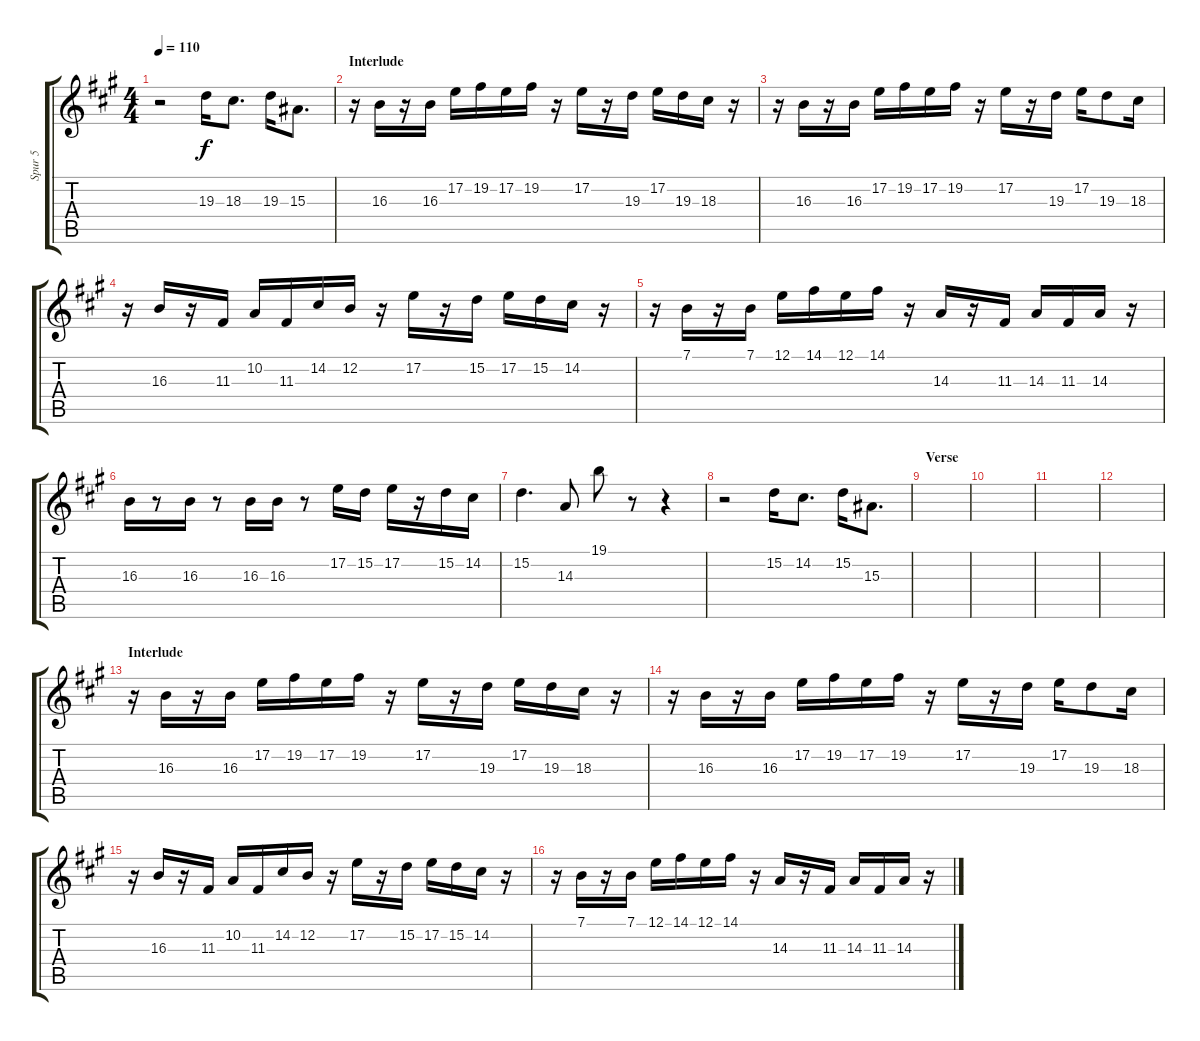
\track ("Spur 5" "Spur 5") {instrument trumpet}
\staff {score tabs}
\tuning (E4 B3 G3 D3 A2 E2) {hide}
\ts (4 4)
\tempo 110
\clef g2
\ks a
r.2{dy f instrument trumpet} 19.3.16 18.3.8{d} 19.3.16 15.3.8{d} |
\section ("" "Interlude")
r.16 16.3.16 r.16 16.3.16 17.2.16 19.2.16 17.2.16 19.2.16 r.16 17.2.16 r.16 19.3.16 17.2.16 19.3.16 18.3.16 r.16 |
r.16 16.3.16 r.16 16.3.16 17.2.16 19.2.16 17.2.16 19.2.16 r.16 17.2.16 r.16 19.3.16 17.2.16 19.3.8 18.3.16 |
r.16 16.3.16 r.16 11.3.16 10.2.16 11.3.16 14.2.16 12.2.16 r.16 17.2.16 r.16 15.2.16 17.2.16 15.2.16 14.2.16 r.16 |
r.16 7.1.16 r.16 7.1.16 12.1.16 14.1.16 12.1.16 14.1.16 r.16 14.3.16 r.16 11.3.16 14.3.16 11.3.16 14.3.16 r.16 |
16.3.16 r.8 16.3.16 r.8 16.3.16 16.3.16 r.8 17.2.16 15.2.16 17.2.16 r.16 15.2.16 14.2.16 |
15.2.4{d} 14.3.8 19.1.8 r.8 r.4 |
r.2 15.2.16 14.2.8{d} 15.2.16 15.3.8{d} |
\section ("" "Verse")
|
|
|
|
\section ("" "Interlude")
r.16 16.3.16 r.16 16.3.16 17.2.16 19.2.16 17.2.16 19.2.16 r.16 17.2.16 r.16 19.3.16 17.2.16 19.3.16 18.3.16 r.16 |
r.16 16.3.16 r.16 16.3.16 17.2.16 19.2.16 17.2.16 19.2.16 r.16 17.2.16 r.16 19.3.16 17.2.16 19.3.8 18.3.16 |
r.16 16.3.16 r.16 11.3.16 10.2.16 11.3.16 14.2.16 12.2.16 r.16 17.2.16 r.16 15.2.16 17.2.16 15.2.16 14.2.16 r.16 |
r.16 7.1.16 r.16 7.1.16 12.1.16 14.1.16 12.1.16 14.1.16 r.16 14.3.16 r.16 11.3.16 14.3.16 11.3.16 14.3.16 r.16
